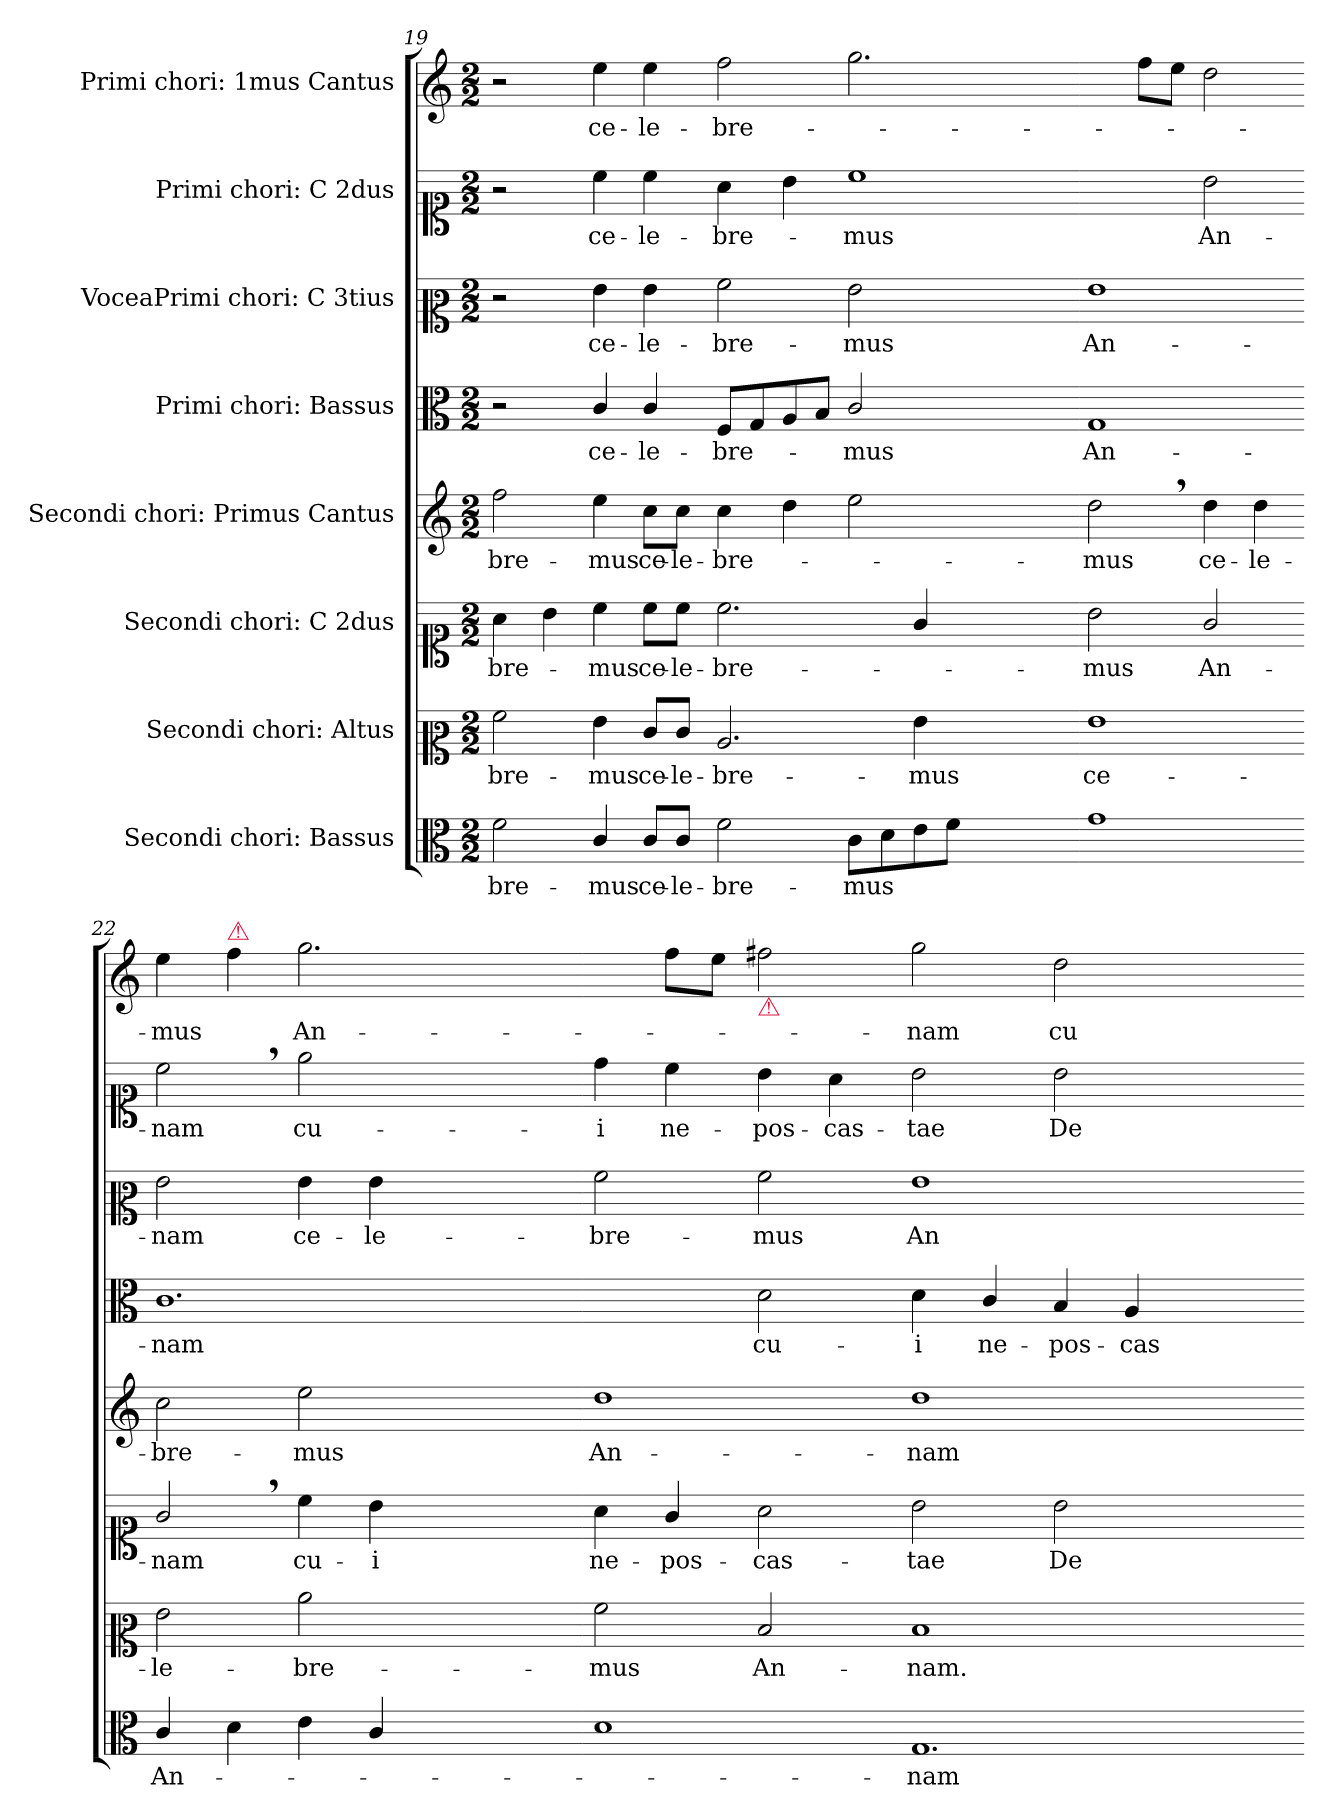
**kern	**text	**kern	**text	**kern	**text	**kern	**text	**kern	**text	**kern	**text	**kern	**text	**kern	**text
*part8	*part8	*part7	*part7	*part6	*part6	*part5	*part5	*part4	*part4	*part3	*part3	*part2	*part2	*part1	*part1
*staff8	*staff8	*staff7	*staff7	*staff6	*staff6	*staff5	*staff5	*staff4	*staff4	*staff3	*staff3	*staff2	*staff2	*staff1	*staff1
*I"Secondi chori: Bassus	*	*I"Secondi chori: Altus	*	*I"Secondi chori: C 2dus	*	*I"Secondi chori: Primus Cantus	*	*I"Primi chori: Bassus	*	*I"VoceaPrimi chori: C 3tius	*	*I"Primi chori: C 2dus	*	*I"Primi chori: 1mus Cantus	*
*clefC3	*	*clefC2	*	*clefC1	*	*clefG2	*	*clefC3	*	*clefC2	*	*clefC1	*	*clefG2	*
*k[]	*	*k[]	*	*k[]	*	*k[]	*	*k[]	*	*k[]	*	*k[]	*	*k[]	*
*C:	*	*C:	*	*C:	*	*C:	*	*C:	*	*C:	*	*C:	*	*C:	*
*M2/2	*	*M2/2	*	*M2/2	*	*M2/2	*	*M2/2	*	*M2/2	*	*M2/2	*	*M2/2	*
=19	=19	=19	=19	=19	=19	=19	=19	=19	=19	=19	=19	=19	=19	=19	=19
2f\	-bre-	2a\	-bre-	4a\	-bre-	2ff\	-bre-	2r	.	2r	.	2r	.	2r	.
.	.	.	.	4b\	.	.	.	.	.	.	.	.	.	.	.
4c/	-mus	4g\	-mus	4cc\	-mus	4ee\	-mus	4c/	ce-	4g\	ce-	4cc\	ce-	4ee\	ce-
8c/L	ce-	8e/L	ce-	8cc\L	ce-	8cc\L	ce-	4c/	-le-	4g\	-le-	4cc\	-le-	4ee\	-le-
8c/J	-le-	8e/J	-le-	8cc\J	-le-	8cc\J	-le-	.	.	.	.	.	.	.	.
=20-	=20-	=20-	=20-	=20-	=20-	=20-	=20-	=20-	=20-	=20-	=20-	=20-	=20-	=20-	=20-
2f\	-bre-	2.c/	-bre-	2.cc\	-bre-	4cc\	-bre-	8F/L	-bre-	2a\	-bre-	4a\	-bre-	2ff\	-bre-
.	.	.	.	.	.	.	.	8G/	.	.	.	.	.	.	.
.	.	.	.	.	.	4dd\	.	8A/	.	.	.	4b\	.	.	.
.	.	.	.	.	.	.	.	8B/J	.	.	.	.	.	.	.
8c\L	-mus	.	.	.	.	2ee\	.	2c/	-mus	2g\	-mus	1cc\	-mus	2.gg\	.
8d\	.	.	.	.	.	.	.	.	.	.	.	.	.	.	.
8e\	.	4g\	mus	4g/	.	.	.	.	.	.	.	.	.	.	.
8f\J	.	.	.	.	.	.	.	.	.	.	.	.	.	.	.
2ryy	.	2ryy	.	2ryy	.	2ryy	.	2ryy	.	2ryy	.	.	.	.	.
.	.	.	.	.	.	.	.	.	.	.	.	.	.	4ryy	.
=21-	=21-	=21-	=21-	=21-	=21-	=21-	=21-	=21-	=21-	=21-	=21-	=21-	=21-	=21-	=21-
1g	.	1g	ce-	2b\	-mus	2dd,\	-mus	1G	An-	1g	An-	2ryy	.	4ryy	.
.	.	.	.	.	.	.	.	.	.	.	.	.	.	8ff\L	.
.	.	.	.	.	.	.	.	.	.	.	.	.	.	8ee\J	.
.	.	.	.	2g/	An-	4dd\	ce-	.	.	.	.	2b\	An-	2dd\	.
.	.	.	.	.	.	4dd\	-le-	.	.	.	.	.	.	.	.
=22-	=22-	=22-	=22-	=22-	=22-	=22-	=22-	=22-	=22-	=22-	=22-	=22-	=22-	=22-	=22-
4c/	An-	2g\	-le-	2g,/	-nam	2cc\	-bre-	1.c	-nam	2g\	-nam	2cc,\	-nam	4ee\	-mus
!	!	!	!	!	!	!	!	!	!	!	!	!	!	!LO:TX:a:color=crimson:t=⚠	!
4d\	.	.	.	.	.	.	.	.	.	.	.	.	.	4ff\	.
4e\	.	2cc\	-bre-	4cc\	cu-	2ee\	-mus	.	.	4g\	ce-	2ee\	cu-	2.gg\	An-
4c/	.	.	.	4b\	-i	.	.	.	.	4g\	-le-	.	.	.	.
2ryy	.	2ryy	.	2ryy	.	2ryy	.	.	.	2ryy	.	2ryy	.	.	.
.	.	.	.	.	.	.	.	.	.	.	.	.	.	4ryy	.
=23-	=23-	=23-	=23-	=23-	=23-	=23-	=23-	=23-	=23-	=23-	=23-	=23-	=23-	=23-	=23-
1d	.	2a\	-mus	4a\	ne-	1dd	An-	2ryy	.	2a\	-bre-	4dd\	-i	4ryy	.
.	.	.	.	4g/	-pos-	.	.	.	.	.	.	4cc\	ne-	8ff\L	.
.	.	.	.	.	.	.	.	.	.	.	.	.	.	8ee\J	.
!	!	!	!	!	!	!	!	!	!	!	!	!	!	!LO:TX:b:color=crimson:t=⚠	!
.	.	2d/	An-	2a\	-cas-	.	.	2d\	cu-	2a\	-mus	4b\	-pos-	2ff#X\	.
.	.	.	.	.	.	.	.	.	.	.	.	4a\	-cas-	.	.
=24-	=24-	=24-	=24-	=24-	=24-	=24-	=24-	=24-	=24-	=24-	=24-	=24-	=24-	=24-	=24-
1.G	-nam	1d	-nam.	2b\	-tae	1dd	-nam	4d\	-i	1g	An-	2b\	-tae	2gg\	-nam
.	.	.	.	.	.	.	.	4c/	ne-	.	.	.	.	.	.
.	.	.	.	2b\	De-	.	.	4B/	-pos-	.	.	2b\	De-	2dd\	cu-
.	.	.	.	.	.	.	.	4A/	-cas-	.	.	.	.	.	.
.	.	2ryy	.	2ryy	.	2ryy	.	2ryy	.	2ryy	.	2ryy	.	2ryy	.
=-	=-	=-	=-	=-	=-	=-	=-	=-	=-	=-	=-	=-	=-	=-	=-
*-	*-	*-	*-	*-	*-	*-	*-	*-	*-	*-	*-	*-	*-	*-	*-
